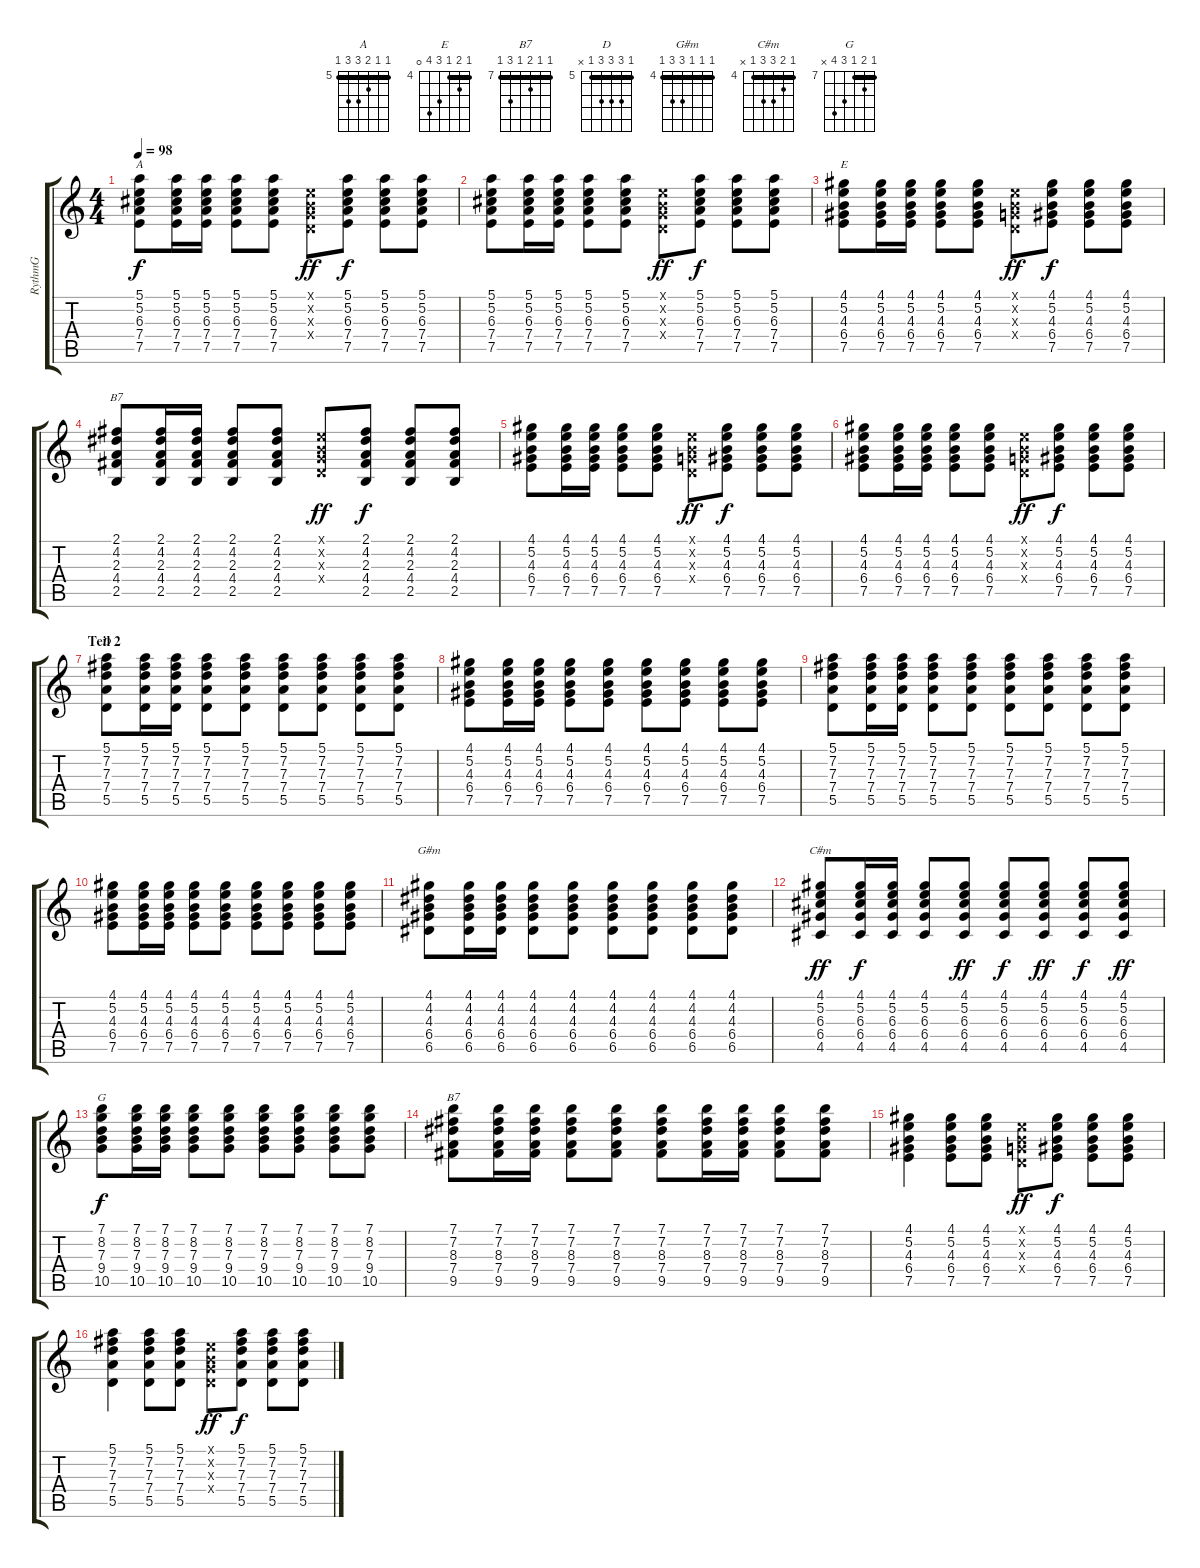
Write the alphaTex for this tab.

\track ("RythmG" "RythmG") {instrument acousticguitarsteel}
\staff {score tabs}
\tuning (E4 B3 G3 D3 A2 E2) {hide}
\chord ("A" 5 5 6 7 7 5) {firstfret 5 barre 5}
\chord ("E" 4 5 4 6 7 0) {firstfret 4 barre 4}
\chord ("B7" 2 4 2 4 2 x) {barre 2}
\chord ("D" 5 7 7 7 5 x) {firstfret 5 barre 5}
\chord ("G#m" 4 4 4 6 6 4) {firstfret 4 barre 4}
\chord ("C#m" 4 5 6 6 4 x) {firstfret 4 barre 4}
\chord ("G" 7 8 7 9 10 x) {firstfret 7 barre 7}
\chord ("B7" 7 7 8 7 9 7) {firstfret 7 barre 7}
\ts (4 4)
\tempo 98
\clef g2
\ks c
(5.1 5.2 6.3 7.4 7.5).8{ch "A" dy f} (5.1 5.2 6.3 7.4 7.5).16 (5.1 5.2 6.3 7.4 7.5).16 (5.1 5.2 6.3 7.4 7.5).8 (5.1 5.2 6.3 7.4 7.5).8 (0.1{x} 0.2{x} 0.3{x} 0.4{x}).8{dy ff} (5.1 5.2 6.3 7.4 7.5).8{dy f} (5.1 5.2 6.3 7.4 7.5).8 (5.1 5.2 6.3 7.4 7.5).8 |
(5.1 5.2 6.3 7.4 7.5).8 (5.1 5.2 6.3 7.4 7.5).16 (5.1 5.2 6.3 7.4 7.5).16 (5.1 5.2 6.3 7.4 7.5).8 (5.1 5.2 6.3 7.4 7.5).8 (0.1{x} 0.2{x} 0.3{x} 0.4{x}).8{dy ff} (5.1 5.2 6.3 7.4 7.5).8{dy f} (5.1 5.2 6.3 7.4 7.5).8 (5.1 5.2 6.3 7.4 7.5).8 |
(4.1 5.2 4.3 6.4 7.5).8{ch "E"} (4.1 5.2 4.3 6.4 7.5).16 (4.1 5.2 4.3 6.4 7.5).16 (4.1 5.2 4.3 6.4 7.5).8 (4.1 5.2 4.3 6.4 7.5).8 (0.1{x} 0.2{x} 0.3{x} 0.4{x}).8{dy ff} (4.1 5.2 4.3 6.4 7.5).8{dy f} (4.1 5.2 4.3 6.4 7.5).8 (4.1 5.2 4.3 6.4 7.5).8 |
(2.1 4.2 2.3 4.4 2.5).8{ch "B7"} (2.1 4.2 2.3 4.4 2.5).16 (2.1 4.2 2.3 4.4 2.5).16 (2.1 4.2 2.3 4.4 2.5).8 (2.1 4.2 2.3 4.4 2.5).8 (0.1{x} 0.2{x} 0.3{x} 0.4{x}).8{dy ff} (2.1 4.2 2.3 4.4 2.5).8{dy f} (2.1 4.2 2.3 4.4 2.5).8 (2.1 4.2 2.3 4.4 2.5).8 |
(4.1 5.2 4.3 6.4 7.5).8 (4.1 5.2 4.3 6.4 7.5).16 (4.1 5.2 4.3 6.4 7.5).16 (4.1 5.2 4.3 6.4 7.5).8 (4.1 5.2 4.3 6.4 7.5).8 (0.1{x} 0.2{x} 0.3{x} 0.4{x}).8{dy ff} (4.1 5.2 4.3 6.4 7.5).8{dy f} (4.1 5.2 4.3 6.4 7.5).8 (4.1 5.2 4.3 6.4 7.5).8 |
(4.1 5.2 4.3 6.4 7.5).8 (4.1 5.2 4.3 6.4 7.5).16 (4.1 5.2 4.3 6.4 7.5).16 (4.1 5.2 4.3 6.4 7.5).8 (4.1 5.2 4.3 6.4 7.5).8 (0.1{x} 0.2{x} 0.3{x} 0.4{x}).8{dy ff} (4.1 5.2 4.3 6.4 7.5).8{dy f} (4.1 5.2 4.3 6.4 7.5).8 (4.1 5.2 4.3 6.4 7.5).8 |
\section ("" "Teil 2")
(5.1 7.2 7.3 7.4 5.5).8{ch "D"} (5.1 7.2 7.3 7.4 5.5).16 (5.1 7.2 7.3 7.4 5.5).16 (5.1 7.2 7.3 7.4 5.5).8 (5.1 7.2 7.3 7.4 5.5).8 (5.1 7.2 7.3 7.4 5.5).8 (5.1 7.2 7.3 7.4 5.5).8 (5.1 7.2 7.3 7.4 5.5).8 (5.1 7.2 7.3 7.4 5.5).8 |
(4.1 5.2 4.3 6.4 7.5).8 (4.1 5.2 4.3 6.4 7.5).16 (4.1 5.2 4.3 6.4 7.5).16 (4.1 5.2 4.3 6.4 7.5).8 (4.1 5.2 4.3 6.4 7.5).8 (4.1 5.2 4.3 6.4 7.5).8 (4.1 5.2 4.3 6.4 7.5).8 (4.1 5.2 4.3 6.4 7.5).8 (4.1 5.2 4.3 6.4 7.5).8 |
(5.1 7.2 7.3 7.4 5.5).8 (5.1 7.2 7.3 7.4 5.5).16 (5.1 7.2 7.3 7.4 5.5).16 (5.1 7.2 7.3 7.4 5.5).8 (5.1 7.2 7.3 7.4 5.5).8 (5.1 7.2 7.3 7.4 5.5).8 (5.1 7.2 7.3 7.4 5.5).8 (5.1 7.2 7.3 7.4 5.5).8 (5.1 7.2 7.3 7.4 5.5).8 |
(4.1 5.2 4.3 6.4 7.5).8 (4.1 5.2 4.3 6.4 7.5).16 (4.1 5.2 4.3 6.4 7.5).16 (4.1 5.2 4.3 6.4 7.5).8 (4.1 5.2 4.3 6.4 7.5).8 (4.1 5.2 4.3 6.4 7.5).8 (4.1 5.2 4.3 6.4 7.5).8 (4.1 5.2 4.3 6.4 7.5).8 (4.1 5.2 4.3 6.4 7.5).8 |
(4.1 4.2 4.3 6.4 6.5).8{ch "G#m"} (4.1 4.2 4.3 6.4 6.5).16 (4.1 4.2 4.3 6.4 6.5).16 (4.1 4.2 4.3 6.4 6.5).8 (4.1 4.2 4.3 6.4 6.5).8 (4.1 4.2 4.3 6.4 6.5).8 (4.1 4.2 4.3 6.4 6.5).8 (4.1 4.2 4.3 6.4 6.5).8 (4.1 4.2 4.3 6.4 6.5).8 |
(4.1 5.2 6.3 6.4 4.5).8{ch "C#m" dy ff} (4.1 5.2 6.3 6.4 4.5).16{dy f} (4.1 5.2 6.3 6.4 4.5).16 (4.1 5.2 6.3 6.4 4.5).8 (4.1 5.2 6.3 6.4 4.5).8{dy ff} (4.1 5.2 6.3 6.4 4.5).8{dy f} (4.1 5.2 6.3 6.4 4.5).8{dy ff} (4.1 5.2 6.3 6.4 4.5).8{dy f} (4.1 5.2 6.3 6.4 4.5).8{dy ff} |
(7.1 8.2 7.3 9.4 10.5).8{ch "G" dy f} (7.1 8.2 7.3 9.4 10.5).16 (7.1 8.2 7.3 9.4 10.5).16 (7.1 8.2 7.3 9.4 10.5).8 (7.1 8.2 7.3 9.4 10.5).8 (7.1 8.2 7.3 9.4 10.5).8 (7.1 8.2 7.3 9.4 10.5).8 (7.1 8.2 7.3 9.4 10.5).8 (7.1 8.2 7.3 9.4 10.5).8 |
(7.1 7.2 8.3 7.4 9.5).8{ch "B7"} (7.1 7.2 8.3 7.4 9.5).16 (7.1 7.2 8.3 7.4 9.5).16 (7.1 7.2 8.3 7.4 9.5).8 (7.1 7.2 8.3 7.4 9.5).8 (7.1 7.2 8.3 7.4 9.5).8 (7.1 7.2 8.3 7.4 9.5).16 (7.1 7.2 8.3 7.4 9.5).16 (7.1 7.2 8.3 7.4 9.5).8 (7.1 7.2 8.3 7.4 9.5).8 |
(4.1 5.2 4.3 6.4 7.5).4 (4.1 5.2 4.3 6.4 7.5).8 (4.1 5.2 4.3 6.4 7.5).8 (0.1{x} 0.2{x} 0.3{x} 0.4{x}).8{dy ff} (4.1 5.2 4.3 6.4 7.5).8{dy f} (4.1 5.2 4.3 6.4 7.5).8 (4.1 5.2 4.3 6.4 7.5).8 |
(5.1 7.2 7.3 7.4 5.5).4 (5.1 7.2 7.3 7.4 5.5).8 (5.1 7.2 7.3 7.4 5.5).8 (0.1{x} 0.2{x} 0.3{x} 0.4{x}).8{dy ff} (5.1 7.2 7.3 7.4 5.5).8{dy f} (5.1 7.2 7.3 7.4 5.5).8 (5.1 7.2 7.3 7.4 5.5).8
